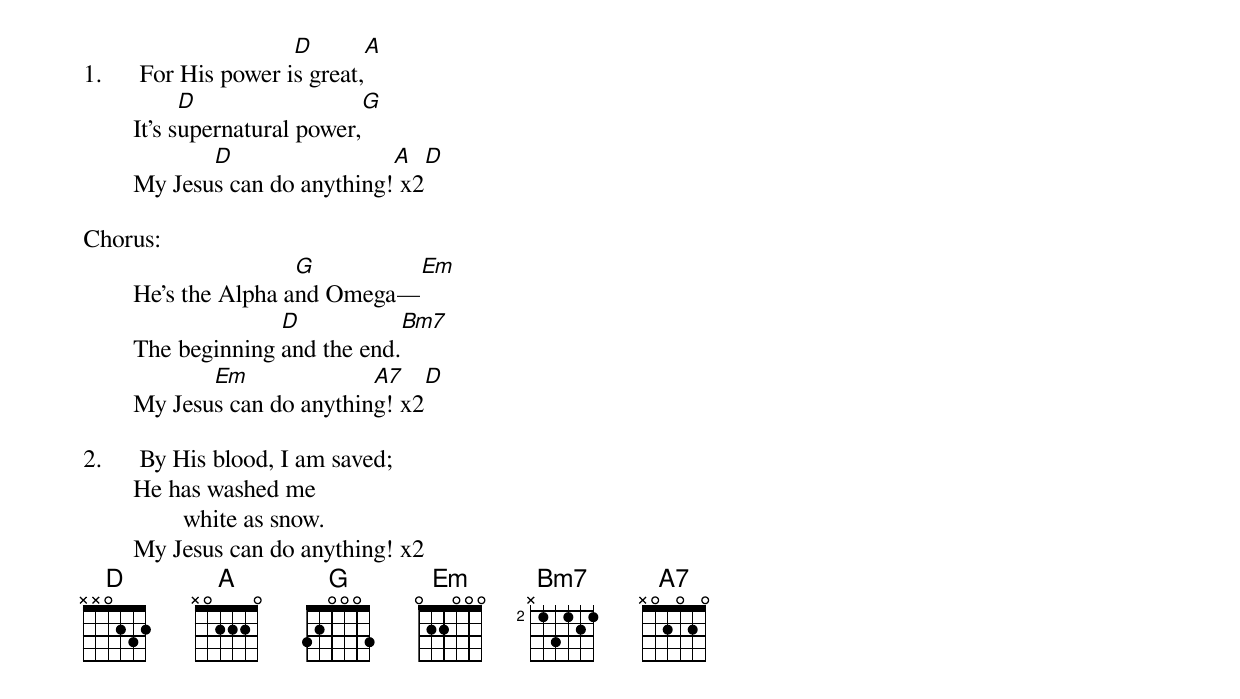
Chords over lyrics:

                       D                A
1.	For His power is great,
              D                      G
	It’s supernatural power,
               D                 A            D
	My Jesus can do anything! x2

Chorus:
                        G                        Em
	He’s the Alpha and Omega—
                      D                          Bm7
	The beginning and the end.
               Em              A7          D
	My Jesus can do anything! x2

2.	By His blood, I am saved;
	He has washed me
		white as snow.
	My Jesus can do anything! x2
